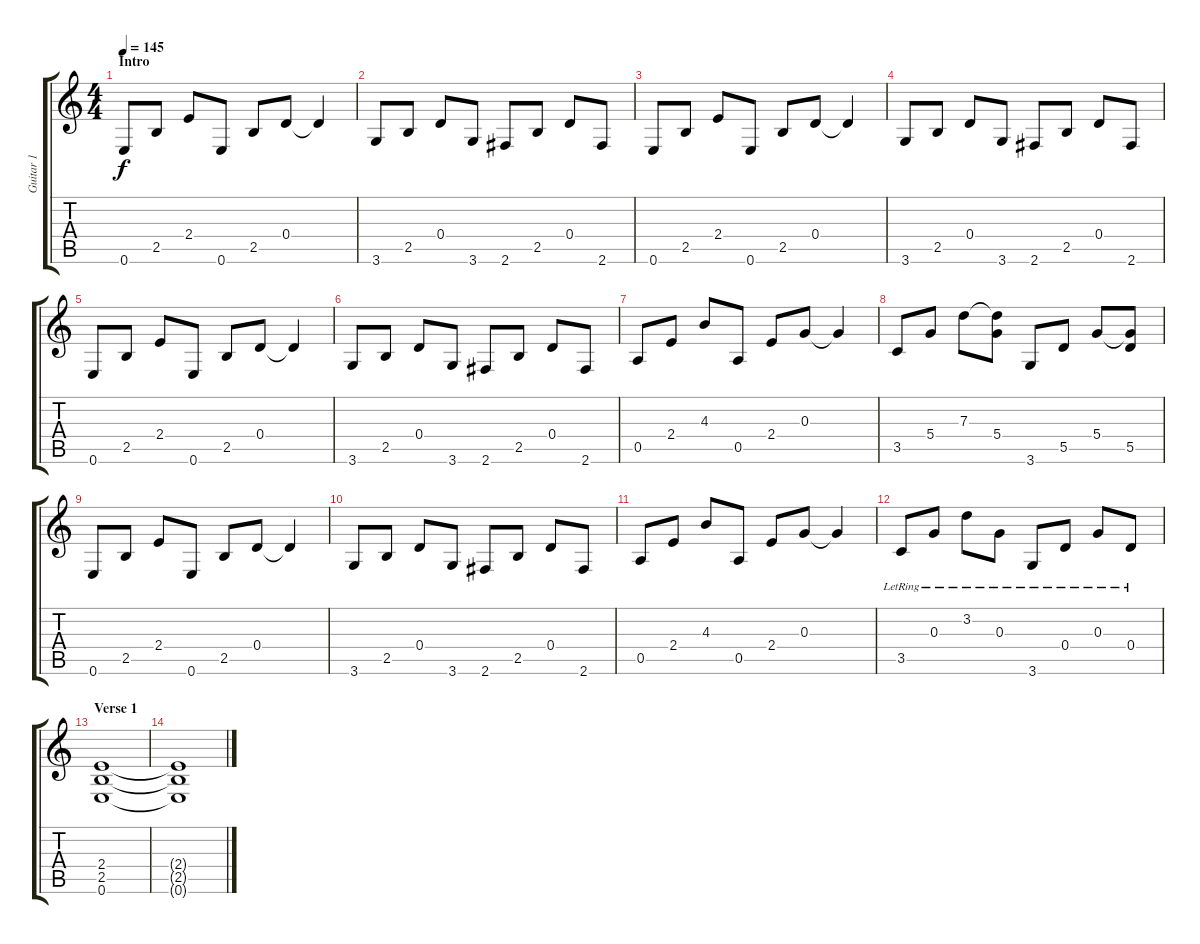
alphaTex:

\track ("Guitar 1" "Guitar 1") {instrument overdrivenguitar}
\staff {score tabs}
\tuning (E4 B3 G3 D3 A2 E2) {hide}
\ts (4 4)
\section ("" "Intro")
\tempo 145
\clef g2
\ks c
0.6.8{dy f instrument overdrivenguitar} 2.5.8 2.4.8 0.6.8 2.5.8 0.4.8 0.4{t}.4 |
3.6.8 2.5.8 0.4.8 3.6.8 2.6.8 2.5.8 0.4.8 2.6.8 |
0.6.8 2.5.8 2.4.8 0.6.8 2.5.8 0.4.8 0.4{t}.4 |
3.6.8 2.5.8 0.4.8 3.6.8 2.6.8 2.5.8 0.4.8 2.6.8 |
0.6.8 2.5.8 2.4.8 0.6.8 2.5.8 0.4.8 0.4{t}.4 |
3.6.8 2.5.8 0.4.8 3.6.8 2.6.8 2.5.8 0.4.8 2.6.8 |
0.5.8 2.4.8 4.3.8 0.5.8 2.4.8 0.3.8 0.3{t}.4 |
3.5.8 5.4.8 7.3.8 (7.3{t} 5.4).8 3.6.8 5.5.8 5.4.8 (5.4{t} 5.5).8 |
0.6.8 2.5.8 2.4.8 0.6.8 2.5.8 0.4.8 0.4{t}.4 |
3.6.8 2.5.8 0.4.8 3.6.8 2.6.8 2.5.8 0.4.8 2.6.8 |
0.5.8 2.4.8 4.3.8 0.5.8 2.4.8 0.3.8 0.3{t}.4 |
3.5{lr}.8 0.3{lr}.8 3.2{lr}.8 0.3{lr}.8 3.6{lr}.8 0.4{lr}.8 0.3{lr}.8 0.4{lr}.8 |
\section ("" "Verse 1")
(2.4 2.5 0.6).1{volume 0} |
(2.4{t} 2.5{t} 0.6{t}).1
